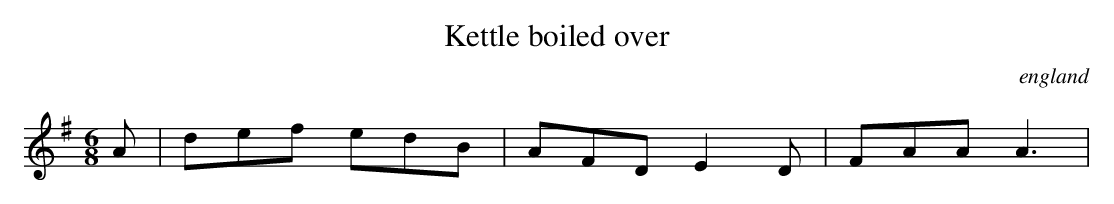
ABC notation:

X:1
T:Kettle boiled over
O:england
M:6/8
K:G
A|def edB|AFD E2D|FAA A3|
